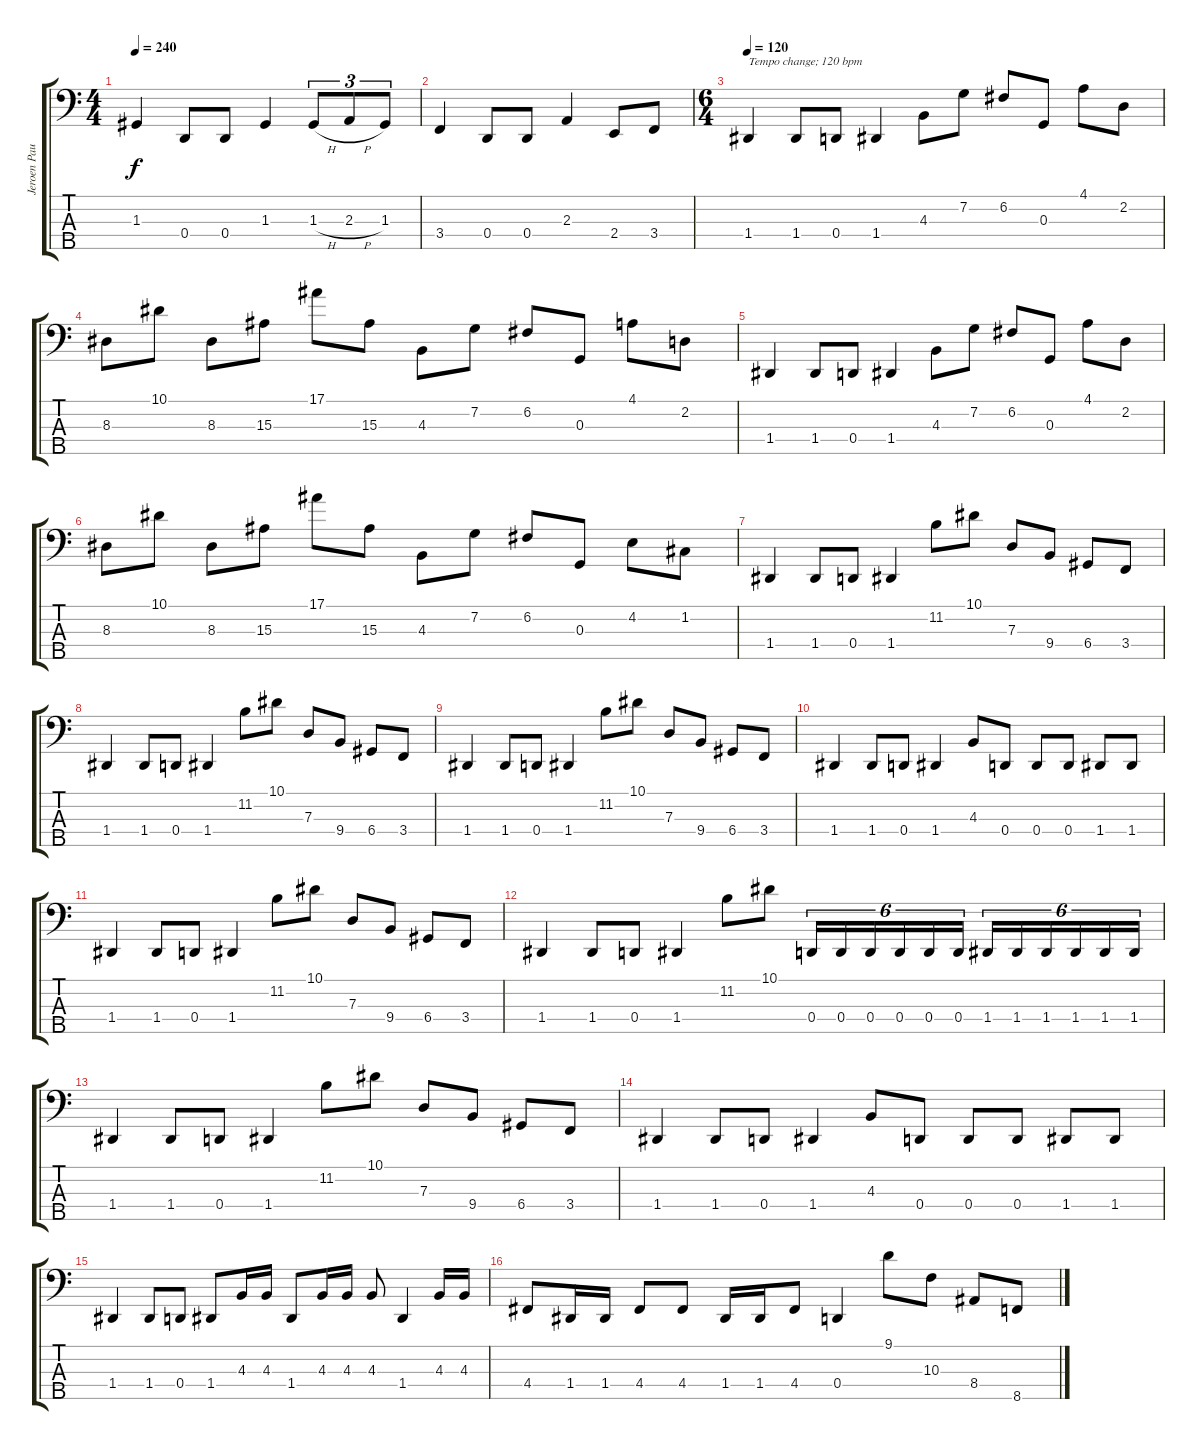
\track ("Jeroen Paul Thesseling - bass" "Jeroen Pau") {instrument fretlessbass}
\staff {score tabs}
\tuning (F2 C2 G1 D1 A0) {hide}
\ts (4 4)
\tempo 240
\clef f4
\ks c
1.3.4{dy f} 0.4.8 0.4.8 1.3.4 1.3{h}.8{tu (3 2)} 2.3{h}.8{tu (3 2)} 1.3.8{tu (3 2)} |
3.4.4 0.4.8 0.4.8 2.3.4 2.4.8 3.4.8 |
\ts (6 4)
\tempo 120
1.4.4{txt "Tempo change; 120 bpm"} 1.4.8 0.4.8 1.4.4 4.3.8 7.2.8 6.2.8 0.3.8 4.1.8 2.2.8 |
8.3.8 10.1.8 8.3.8 15.3.8 17.1.8 15.3.8 4.3.8 7.2.8 6.2.8 0.3.8 4.1.8 2.2.8 |
1.4.4 1.4.8 0.4.8 1.4.4 4.3.8 7.2.8 6.2.8 0.3.8 4.1.8 2.2.8 |
8.3.8 10.1.8 8.3.8 15.3.8 17.1.8 15.3.8 4.3.8 7.2.8 6.2.8 0.3.8 4.2.8 1.2.8 |
1.4.4 1.4.8 0.4.8 1.4.4 11.2.8 10.1.8 7.3.8 9.4.8 6.4.8 3.4.8 |
1.4.4 1.4.8 0.4.8 1.4.4 11.2.8 10.1.8 7.3.8 9.4.8 6.4.8 3.4.8 |
1.4.4 1.4.8 0.4.8 1.4.4 11.2.8 10.1.8 7.3.8 9.4.8 6.4.8 3.4.8 |
1.4.4 1.4.8 0.4.8 1.4.4 4.3.8 0.4.8 0.4.8 0.4.8 1.4.8 1.4.8 |
1.4.4 1.4.8 0.4.8 1.4.4 11.2.8 10.1.8 7.3.8 9.4.8 6.4.8 3.4.8 |
1.4.4 1.4.8 0.4.8 1.4.4 11.2.8 10.1.8 0.4.16{tu (6 4)} 0.4.16{tu (6 4)} 0.4.16{tu (6 4)} 0.4.16{tu (6 4)} 0.4.16{tu (6 4)} 0.4.16{tu (6 4) beam splitsecondary} 1.4.16{tu (6 4)} 1.4.16{tu (6 4)} 1.4.16{tu (6 4)} 1.4.16{tu (6 4)} 1.4.16{tu (6 4)} 1.4.16{tu (6 4)} |
1.4.4 1.4.8 0.4.8 1.4.4 11.2.8 10.1.8 7.3.8 9.4.8 6.4.8 3.4.8 |
1.4.4 1.4.8 0.4.8 1.4.4 4.3.8 0.4.8 0.4.8 0.4.8 1.4.8 1.4.8 |
1.4.4 1.4.8 0.4.8 1.4.8 4.3.16 4.3.16 1.4.8 4.3.16 4.3.16 4.3.8 1.4.4 4.3.16 4.3.16 |
4.4.8 1.4.16 1.4.16 4.4.8 4.4.8 1.4.16 1.4.16 4.4.8 0.4.4 9.1.8 10.3.8 8.4.8 8.5.8
